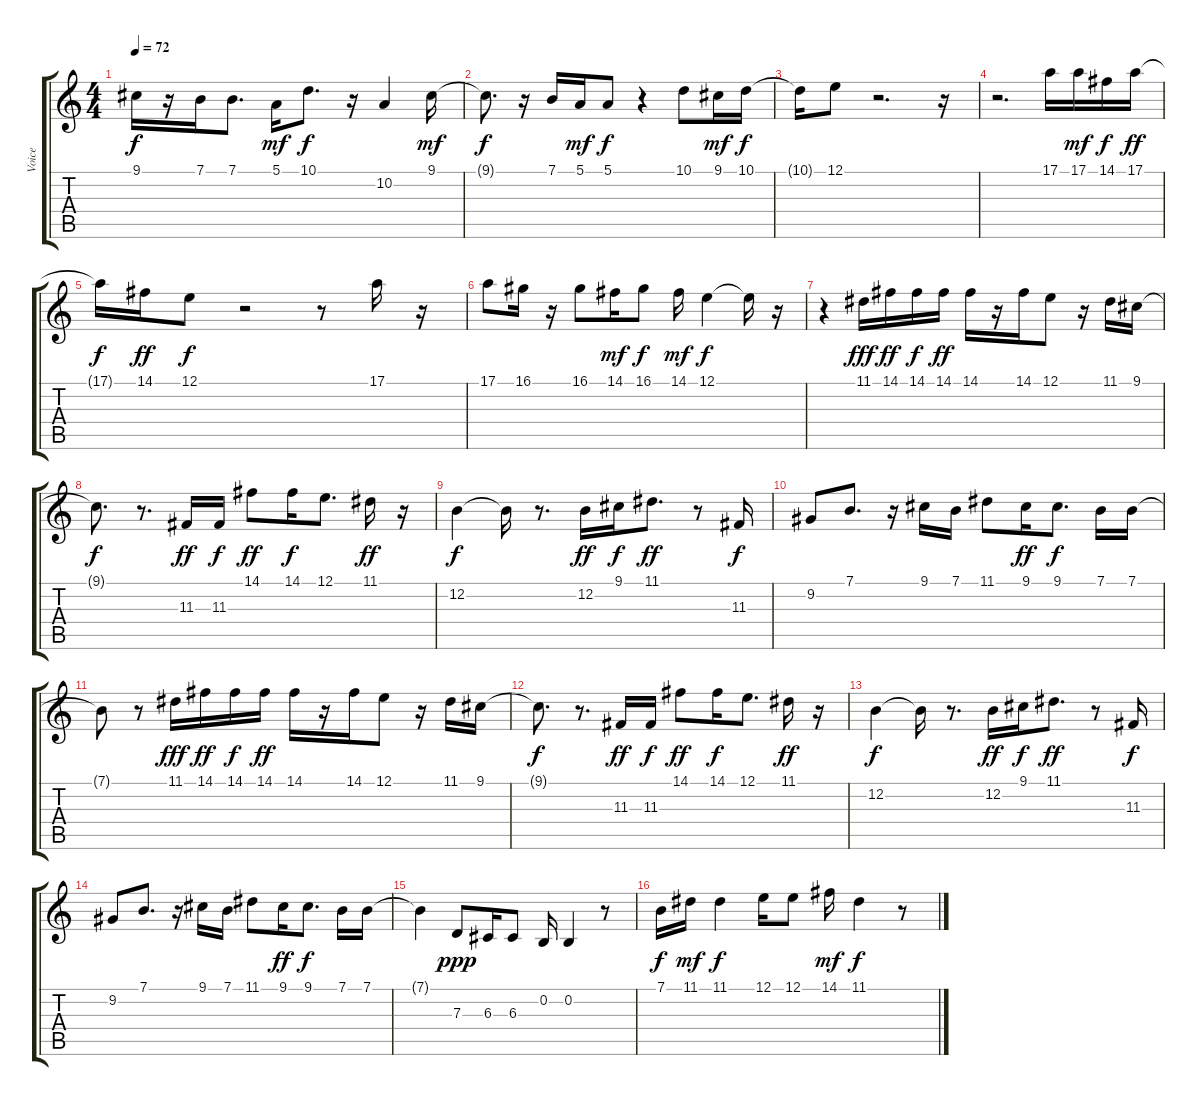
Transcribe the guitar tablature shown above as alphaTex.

\track ("Voice" "Voice") {instrument harmonica}
\staff {score tabs}
\tuning (E4 B3 G3 D3 A2 E2) {hide}
\ts (4 4)
\tempo 72
\clef g2
\ks c
9.1.16{dy f} r.16 7.1.16 7.1.8{d} 5.1.16{dy mf} 10.1.8{d dy f} r.16 10.2.4 9.1.16{dy mf} |
9.1{t}.8{d dy f} r.16 7.1.16 5.1.16{dy mf} 5.1.8{dy f} r.4 10.1.8 9.1.16{dy mf} 10.1.16{dy f} |
10.1{t}.16 12.1.8 r.2{d} r.16 |
r.2{d} 17.1.16 17.1.16{dy mf} 14.1.16{dy f} 17.1.16{dy ff} |
17.1{t}.16{dy f} 14.1.16{dy ff} 12.1.8{dy f} r.2 r.8 17.1.16 r.16 |
17.1.8 16.1.16 r.16 16.1.8 14.1.16{dy mf} 16.1.8{dy f} 14.1.16{dy mf} 12.1.4{dy f} 12.1{t}.16 r.16 |
r.4 11.1.16{dy fff} 14.1.16{dy ff} 14.1.16{dy f} 14.1.16{dy ff} 14.1.16 r.16 14.1.16 12.1.8 r.16 11.1.16 9.1.16 |
9.1{t}.8{d dy f} r.8{d} 11.3.16{dy ff} 11.3.16{dy f} 14.1.8{dy ff} 14.1.16{dy f} 12.1.8{d} 11.1.16{dy ff} r.16 |
12.2.4{dy f} 12.2{t}.16 r.8{d} 12.2.16{dy ff} 9.1.16{dy f} 11.1.8{d dy ff} r.8 11.3.16{dy f} |
9.2.8 7.1.8{d} r.16 9.1.16 7.1.16 11.1.8 9.1.16{dy ff} 9.1.8{d dy f} 7.1.16 7.1.16 |
7.1{t}.8 r.8 11.1.16{dy fff} 14.1.16{dy ff} 14.1.16{dy f} 14.1.16{dy ff} 14.1.16 r.16 14.1.16 12.1.8 r.16 11.1.16 9.1.16 |
9.1{t}.8{d dy f} r.8{d} 11.3.16{dy ff} 11.3.16{dy f} 14.1.8{dy ff} 14.1.16{dy f} 12.1.8{d} 11.1.16{dy ff} r.16 |
12.2.4{dy f} 12.2{t}.16 r.8{d} 12.2.16{dy ff} 9.1.16{dy f} 11.1.8{d dy ff} r.8 11.3.16{dy f} |
9.2.8 7.1.8{d} r.16 9.1.16 7.1.16 11.1.8 9.1.16{dy ff} 9.1.8{d dy f} 7.1.16 7.1.16 |
7.1{t}.4 7.3.8{dy ppp} 6.3.16 6.3.8 0.2.16 0.2.4 r.8 |
7.1.16{dy f} 11.1.16{dy mf} 11.1.4{dy f} 12.1.16 12.1.8 14.1.16{dy mf} 11.1.4{dy f} r.8
